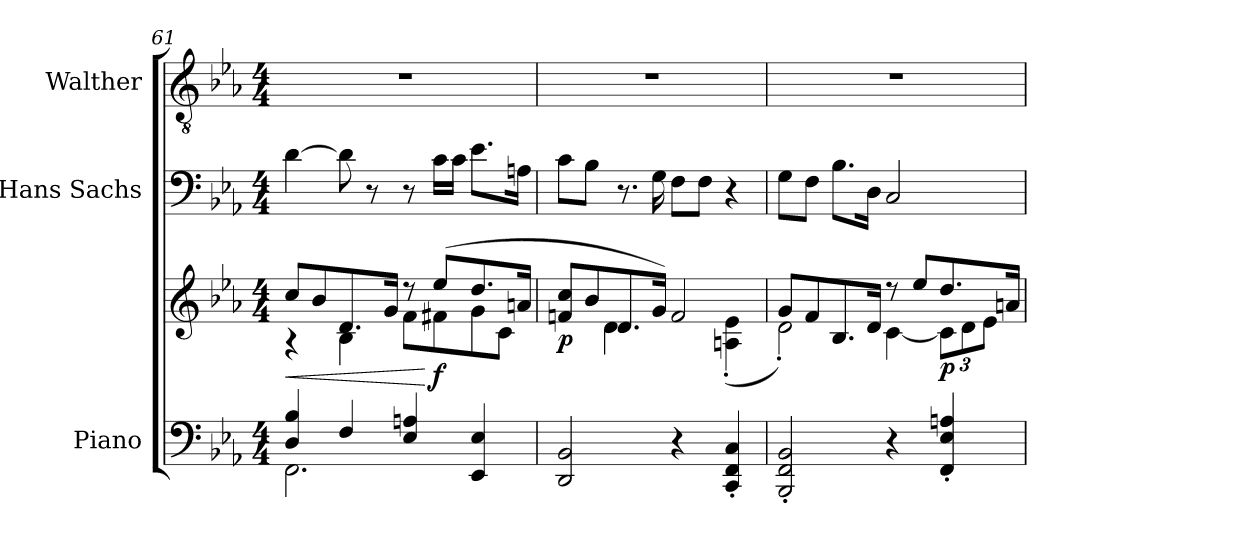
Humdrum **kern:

**kern	**kern	**dynam	**kern	**kern
*part3	*part3	*part3	*part2	*part1
*staff4	*staff3	*staff3/4	*staff2	*staff1
*I"Piano	*	*	*I"Hans Sachs	*I"Walther
*I'Pno.	*	*	*I'H. S.	*I'W.
*clefF4	*clefG2	*	*clefF4	*clefGv2
*k[b-e-a-]	*k[b-e-a-]	*	*k[b-e-a-]	*k[b-e-a-]
*M4/4	*M4/4	*	*M4/4	*M4/4
=61	=61	=61	=61	=61
*^	*	*	*	*
!	!	!	!LO:HP:b	!	!
*	*	*^	*	*	*
4D/ 4B-/	(>2.FF\	8cc/L	4r	<	[4d\	1r
.	.	8b-/	.	.	.	.
4F/	.	8.d/	4B-\	.	8d\]	.
.	.	.	.	.	8r	.
.	.	16g/Jk	.	.	.	.
4E-/ 4An/	.	8r	8f\L	.	8r	.
!	!	!	!	!LO:DY:n=1:b	!	!
.	.	(>8ee-/L	8f#X\	[ f	16c\LL	.
.	.	.	.	.	16c\JJ	.
4EE-/ 4E-/	4ryy	8.dd/	8g\	.	8.e-\L	.
.	.	.	8c\J	.	.	.
.	.	16an/Jk	.	.	16An\Jk	.
*v	*v	*	*	*	*	*
=62	=62	=62	=62	=62	=62
!	!	!	!LO:DY:b	!	!
2DD/ 2BB-/	8fn/ 8cc/L	4ryy	p	8c\L	1r
.	8b-/	.	.	8B-\J	.
.	8.d/	4d\	.	8.r	.
.	16g/Jk)	.	.	16G\	.
4r	2f/	4ryy	.	8F\L	.
.	.	.	.	8F\J	.
4CC/' 4FF/' 4C/'	.	(<4An\' 4e-\'	.	4r	.
!!LO:LB:g=z
=63	=63	=63	=63	=63	=63
2BBB-/' 2FF/' 2BB-/'	8g/L	2d'\)	.	8G\L	1r
.	8f/	.	.	8F\J	.
.	8.B-/	.	.	8.B-\L	.
.	16d/Jk	.	.	16D\Jk	.
4r	8r	[4c\	.	2C/	.
.	8ee-/L	.	.	.	.
*	*	*Xbrackettup	*	*	*
!	!	!	!LO:DY:b	!	!
4FF/' 4E-/' 4An/'	8.dd/	12c\L]	p	.	.
.	.	12d\	.	.	.
.	.	12e-\J)	.	.	.
.	16an/Jk	.	.	.	.
*	*v	*v	*	*	*
=	=	=	=	=
*-	*-	*-	*-	*-
